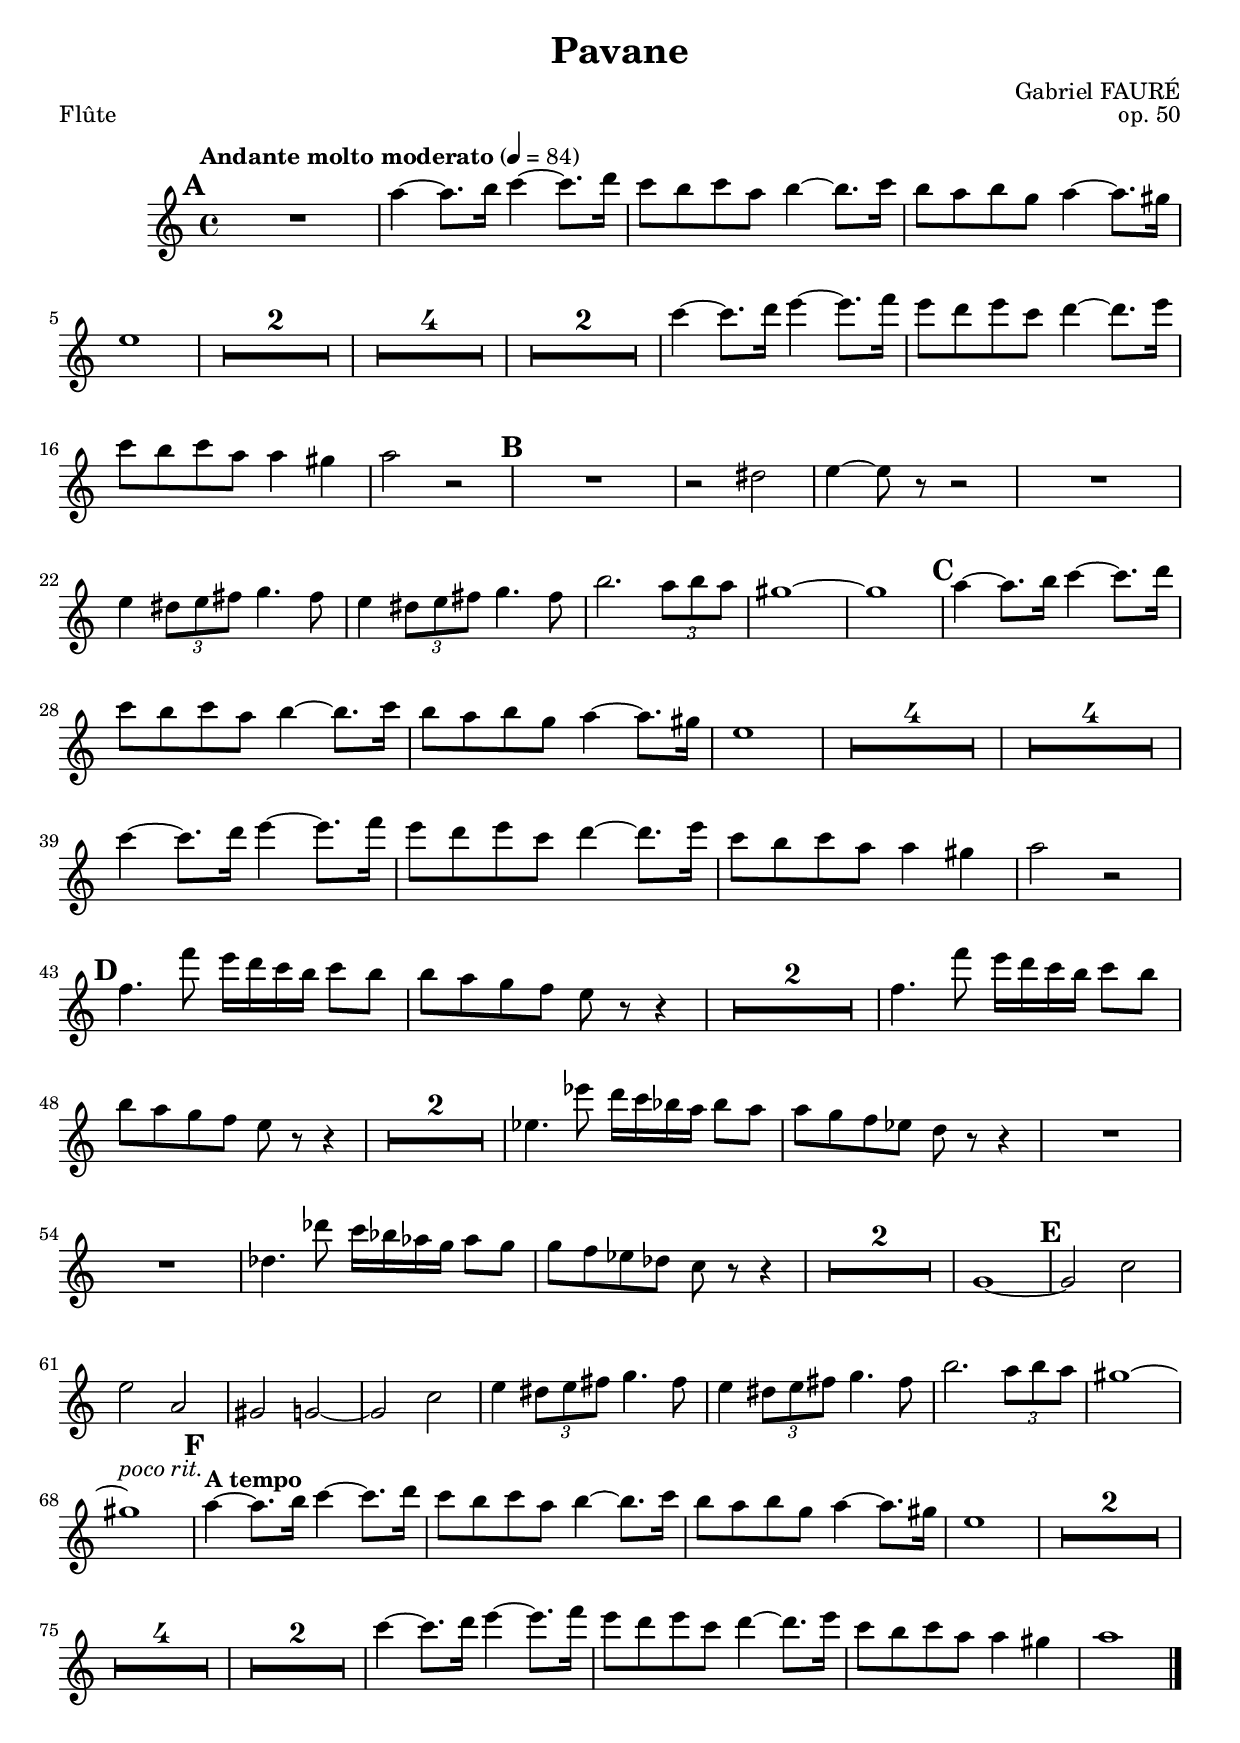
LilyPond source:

% Created on Wed Oct 21 20:51:23 CEST 2009
\version "2.13.3"

\include "header.ly"

scorepagebreak = {  } 

    staffFlute = {
    	    	\set Staff.instrumentName = "Flûte"
	\set Staff.shortInstrumentName = "fl."
	\set Staff.midiInstrument = "flute"
    	    \relative a'' {
	\include "part_settings.ly"
    \clef "treble" \key a \minor \time 4/4 | % 1
    \mark \default
    \tempo "Andante molto moderato" 4=84 
    R1 | % 2
    a4  ~ a8. [ b16 ] c4 ~ c8.
    [ d16 ] | % 3
    c8 [ b8 c8 a8 ] b4 ~ b8. [ c16 ]    | % 4
    b8 [ a8 b8 g8 ] a4 ~ a8. [ gis16 ] | % 5
    e1 | % 6
    R1*2    | % 8
    R1*4    | % 12
    R1*2 | % 14
    c'4 ~ c8. [ d16 ] e4 ~ e8. [ f16 ] | % 15
    e8 [ d8 e8 c8 ] d4 ~ d8. [ e16 ]    | % 16
    c8 [ b8 c8 a8 ] a4 gis4 | % 17
    a2 r2 | % 18
    \mark \default
    R1 | % 19
    r2 dis,2    | \barNumberCheck #20
    e4 ~ e8 r8 r2 | % 21
    R1 | % 22
    e4 \times 2/3 {
        dis8 [ e8 fis8 ] }
    g4. fis8    | % 23
    e4 \times 2/3 {
        dis8 [ e8 fis8 ] }
    g4. fis8 | % 24
    b2. \times 2/3 {
        a8 [ b8 a8 ] }
    | % 25
    gis1 ~ | % 26
    gis1    | % 27
    \mark \default
    a4 ~ a8. [ b16 ] c4 ~ c8. [ d16 ] | % 28
    c8 [ b8 c8 a8 ] b4 ~ b8. [ c16 ] | % 29
    b8 [ a8 b8 g8 ] a4 ~ a8. [ gis16 ] | \barNumberCheck #30
    e1    | % 31
    R1*4    | % 35
    R1*4    | % 39
    c'4 ~ c8. [ d16 ] e4 ~ e8. [ f16 ] | \barNumberCheck #40
    e8 [ d8 e8 c8 ] d4 ~ d8. [ e16 ] | % 41
    c8 [ b8 c8 a8 ] a4 gis4 | % 42
    a2 r2    | % 43
    \mark \default
    f4. f'8 e16 [ d16 c16 b16 ] c8 [ b8 ] | % 44
    b8 [ a8 g8 f8 ] e8 r8 r4 | % 45
    R1*2    | % 47
    f4. f'8 e16 [ d16 c16 b16 ] c8 [ b8 ] | % 48
    b8 [ a8 g8 f8 ] e8 r8 r4 | % 49
    R1*2    | % 51
    es4. es'8 d16 [ c16 bes16 a16 ] bes8 [ a8 ] | % 52
    a8 [ g8 f8 es8 ] d8 r8 r4 | % 53
    R1    | % 54
    R1 | % 55
    des4. des'8 c16 [ bes16 as16 g16 ] as8 [ g8 ] | % 56
    g8 [ f8 es8 des8 ] c8 r8 r4    | % 57
    R1*2 | % 59
    g1 ~    | \barNumberCheck #60
    \mark \default
    g2 c2 | % 61
    e2 a,2 | % 62
    gis2 g2 ~    | % 63
    g2 c2 | % 64
    e4 \times 2/3 {
        dis8 [ e8 fis8 ] }
    g4. fis8 | % 65
    e4 \times 2/3 {
        dis8 [ e8 fis8 ] }
    g4. fis8 | % 66
    b2. \times 2/3 {
        a8 [ b8 a8 ] }
       | % 67
    gis1 ~ | % 68
    \tempo \markup {\italic \medium "poco rit."} gis1 | % 69
    \mark \default
    \tempo "A tempo"
    a4 ~ a8. [ b16 ] c4 ~ c8. [ d16 ] | \barNumberCheck #70
    c8 [ b8 c8 a8 ] b4 ~ b8. [ c16 ]    | % 71
    b8 [ a8 b8 g8 ] a4 ~ a8. [ gis16 ] | % 72
    e1 | % 73
    R1*2    | % 75
    R1*4    | % 79
    R1*2 | % 81
    c'4 ~ c8. [ d16 ] e4 ~ e8. [ f16 ] | % 82
    e8 [ d8 e8 c8 ] d4 ~ d8. [ e16 ]    | % 83
    c8 [ b8 c8 a8 ] a4 gis4 | % 84
    a1 \bar "|."
    }
    }



\book {
\paper {
#(set-paper-size "a4")	
ragged-last-bottom =##f
oddFooterMarkup = \markup {\fill-line {} }
}

\score { 
<< 
\new Staff \with { \remove Instrument_name_engraver } 
\staffFlute
>> 
\header {
piece = "Flûte" 
	}  
} 
}
